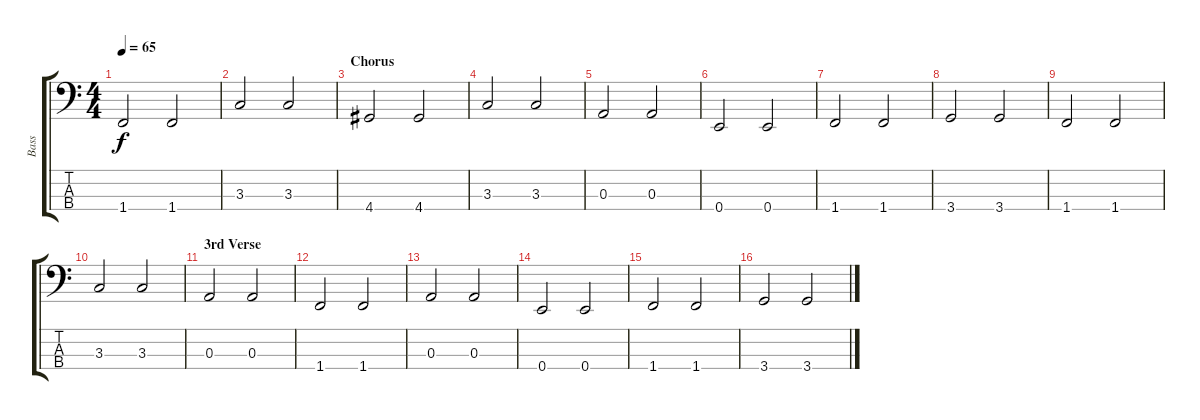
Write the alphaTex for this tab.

\track ("Bass" "Bass") {instrument acousticbass}
\staff {score tabs}
\tuning (G2 D2 A1 E1) {hide}
\ts (4 4)
\tempo 65
\clef f4
\ks c
1.4.2{dy f} 1.4.2 |
3.3.2 3.3.2 |
\section ("" "Chorus")
4.4.2 4.4.2 |
3.3.2 3.3.2 |
0.3.2 0.3.2 |
0.4.2 0.4.2 |
1.4.2 1.4.2 |
3.4.2 3.4.2 |
1.4.2 1.4.2 |
3.3.2 3.3.2 |
\section ("" "3rd Verse")
0.3.2 0.3.2 |
1.4.2 1.4.2 |
0.3.2 0.3.2 |
0.4.2 0.4.2 |
1.4.2 1.4.2 |
3.4.2 3.4.2
